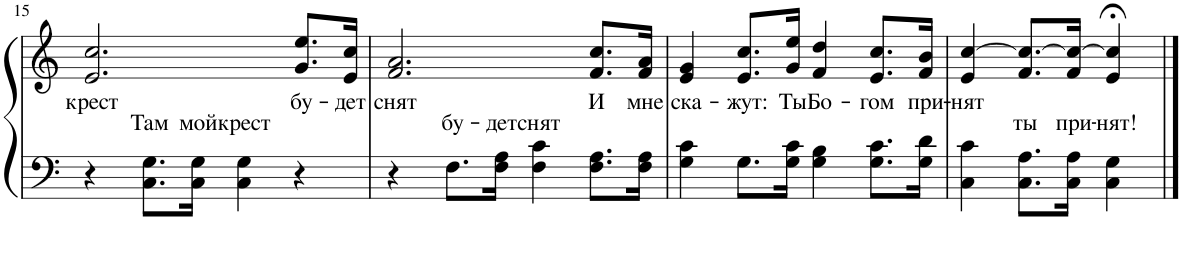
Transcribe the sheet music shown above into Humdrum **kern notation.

**kern	**text	**kern	**text
*part1	*part1	*part1	*part1
*staff2	*staff2	*staff1	*staff1
*I"Piano	*	*	*
*I'Pno.	*	*	*
!!LO:PB:g=z
*clefF4	*	*clefG2	*
*k[]	*	*k[]	*
*M4/4	*	*M4/4	*
*met(c)	*	*met(c)	*
=15	=15	=15	=15
!	!	!	!LO:LY:b
4r	.	2.e/ 2.cc/	крест
!	!LO:LY:a	!	!
8.C\ 8.G\L	Там	.	.
!	!LO:LY:a	!	!
16C\ 16G\Jk	мой	.	.
!	!LO:LY:a	!	!
4C\ 4G\	крест	.	.
!	!	!	!LO:LY:b
4r	.	8.g/ 8.ee/L	бу-
!	!	!	!LO:LY:b
.	.	16e/ 16cc/Jk	-дет
=16	=16	=16	=16
!	!	!	!LO:LY:b
4r	.	2.f/ 2.a/	снят
!	!LO:LY:a	!	!
8.F\L	бу-	.	.
!	!LO:LY:a	!	!
16F\ 16A\Jk	-дет	.	.
!	!LO:LY:a	!	!
4F\ 4c\	снят	.	.
!	!	!	!LO:LY:b
8.F\ 8.A\L	.	8.f/ 8.cc/L	И
!	!	!	!LO:LY:b
16F\ 16A\Jk	.	16f/ 16a/Jk	мне
=17	=17	=17	=17
!	!	!	!LO:LY:b
4G\ 4c\	.	4e/ 4g/	ска-
!	!	!	!LO:LY:b
8.G\L	.	8.e/ 8.cc/L	-жут:
!	!	!	!LO:LY:b
16G\ 16c\Jk	.	16g/ 16ee/Jk	Ты
!	!	!	!LO:LY:b
4G\ 4B\	.	4f/ 4dd/	Бо-
!	!	!	!LO:LY:b
8.G\ 8.c\L	.	8.e/ 8.cc/L	-гом
!	!	!	!LO:LY:b
16G\ 16d\Jk	.	16f/ 16b/Jk	при-
=18	=18	=18	=18
!	!	!	!LO:LY:b
4C\ 4c\	.	4e/ [4cc/	-нят
!	!LO:LY:a	!	!
8.C\ 8.A\L	ты	8.f/ 8.cc/_L	.
!	!LO:LY:a	!	!
16C\ 16A\Jk	при-	16f/ 16cc/_Jk	.
!	!LO:LY:a	!	!
4C\ 4G\	-нят!	4e/;< 4cc/];<	.
==	==	==	==
*-	*-	*-	*-
